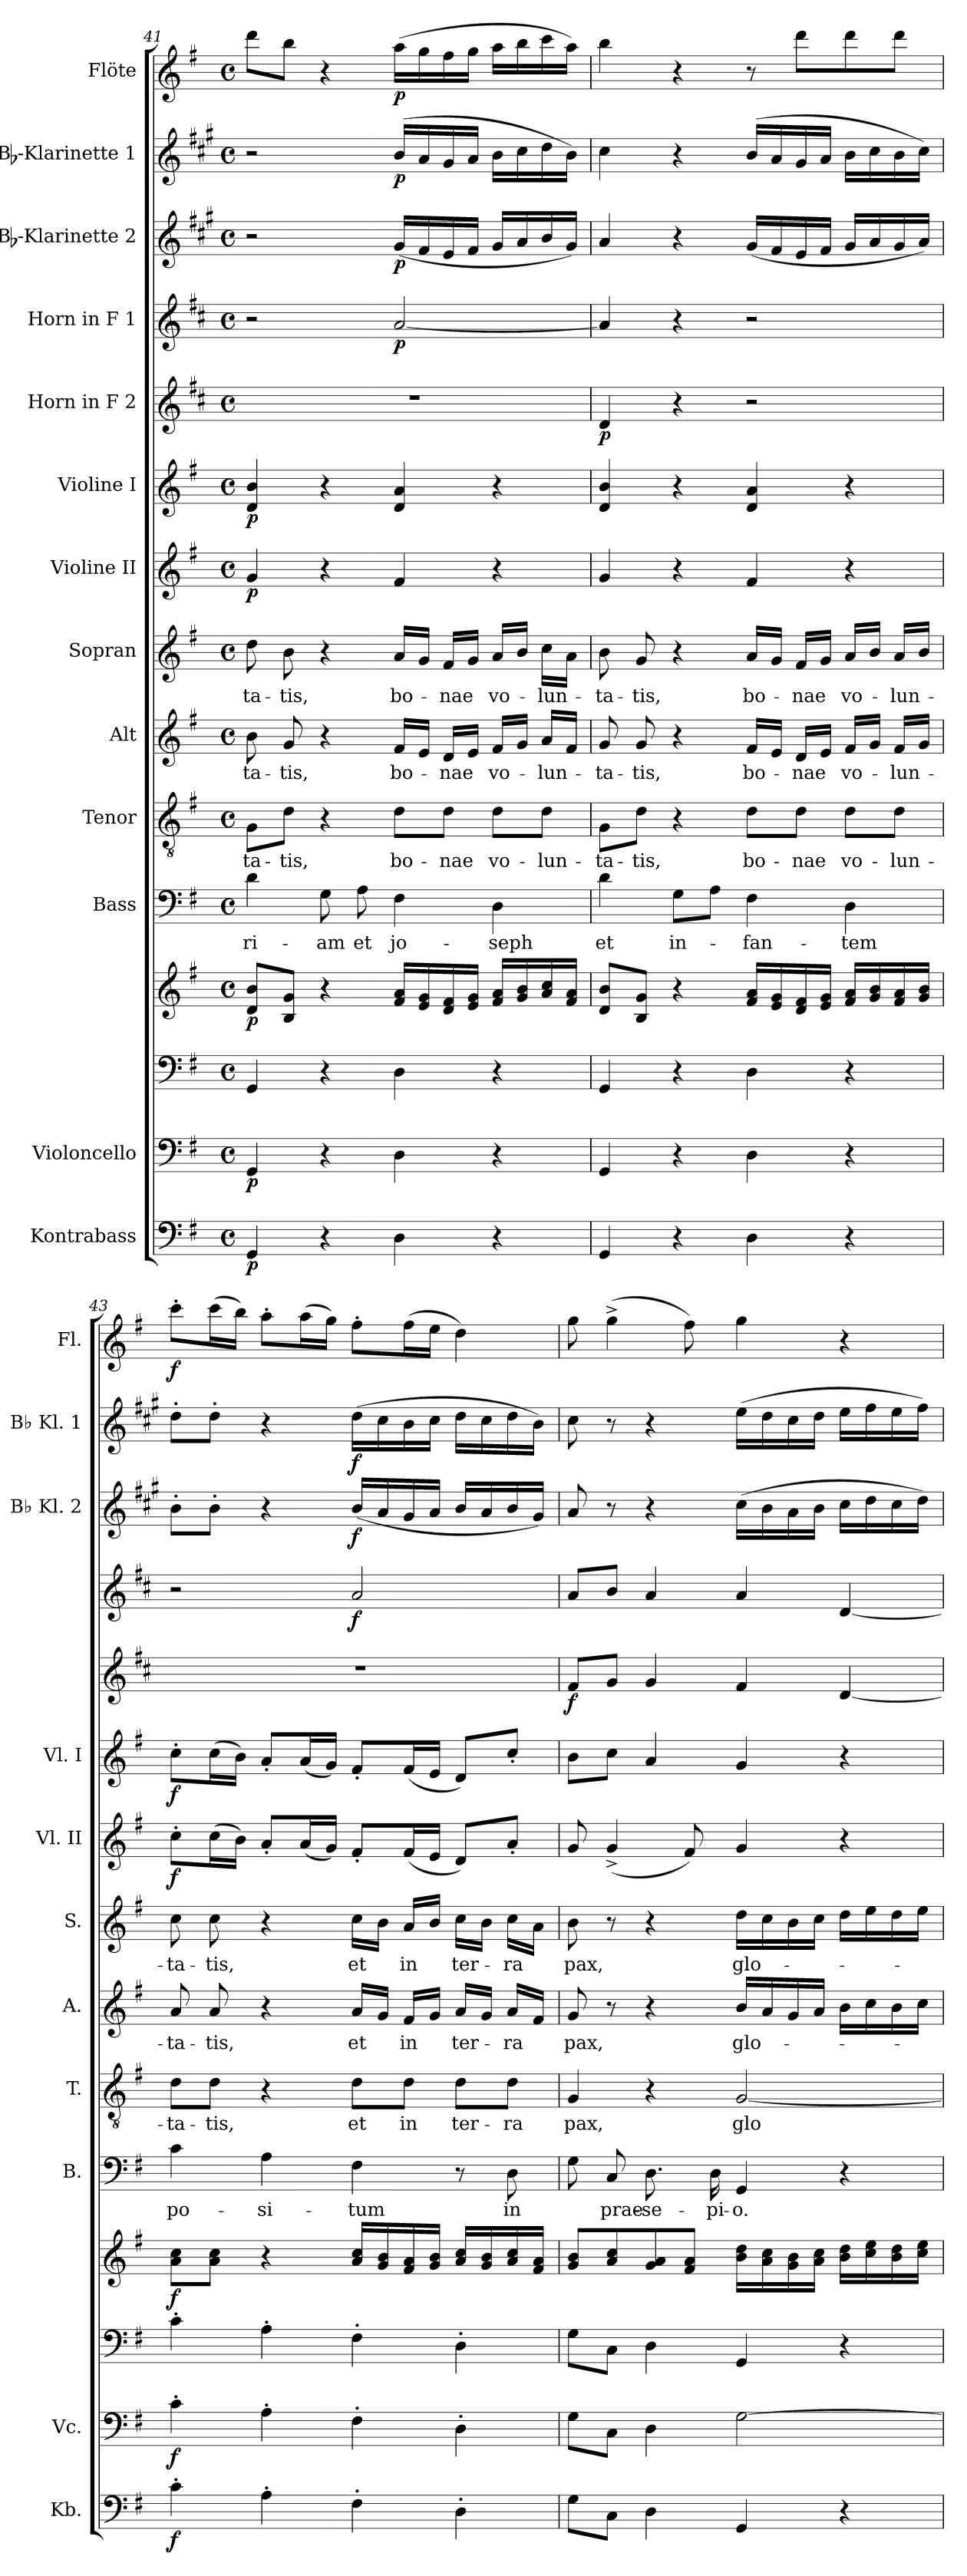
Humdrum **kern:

**kern	**dynam	**kern	**dynam	**kern	**kern	**dynam	**kern	**text	**kern	**text	**kern	**text	**kern	**text	**kern	**dynam	**kern	**dynam	**kern	**dynam	**kern	**dynam	**kern	**dynam	**kern	**dynam	**kern	**dynam
*part14	*part14	*part13	*part13	*part12	*part12	*part12	*part11	*part11	*part10	*part10	*part9	*part9	*part8	*part8	*part7	*part7	*part6	*part6	*part5	*part5	*part4	*part4	*part3	*part3	*part2	*part2	*part1	*part1
*staff15	*staff15	*staff14	*staff14	*staff13	*staff12	*staff12/13	*staff11	*staff11	*staff10	*staff10	*staff9	*staff9	*staff8	*staff8	*staff7	*staff7	*staff6	*staff6	*staff5	*staff5	*staff4	*staff4	*staff3	*staff3	*staff2	*staff2	*staff1	*staff1
*I"Kontrabass	*	*I"Violoncello	*	*	*	*	*I"Bass	*	*I"Tenor	*	*I"Alt	*	*I"Sopran	*	*I"Violine II	*	*I"Violine I	*	*I"Horn in F 2	*	*I"Horn in F 1	*	*I"Bb-Klarinette 2	*	*I"Bb-Klarinette 1	*	*I"Flöte	*
*I'Kb.	*	*I'Vc.	*	*	*	*	*I'B.	*	*I'T.	*	*I'A.	*	*I'S.	*	*I'Vl. II	*	*I'Vl. I	*	*	*	*	*	*I'Bb Kl. 2	*	*I'Bb Kl. 1	*	*I'Fl.	*
*clefF4	*	*clefF4	*	*clefF4	*clefG2	*	*clefF4	*	*clefGv2	*	*clefG2	*	*clefG2	*	*clefG2	*	*clefG2	*	*clefG2	*	*clefG2	*	*clefG2	*	*clefG2	*	*clefG2	*
*ITrd7c12	*	*	*	*	*	*	*	*	*	*	*	*	*	*	*	*	*	*	*ITrd4c7	*	*ITrd4c7	*	*ITrd1c2	*	*ITrd1c2	*	*	*
*k[f#]	*	*k[f#]	*	*k[f#]	*k[f#]	*	*k[f#]	*	*k[f#]	*	*k[f#]	*	*k[f#]	*	*k[f#]	*	*k[f#]	*	*k[f#]	*	*k[f#]	*	*k[f#]	*	*k[f#]	*	*k[f#]	*
*G:	*	*G:	*	*G:	*G:	*	*G:	*	*G:	*	*G:	*	*G:	*	*G:	*	*G:	*	*G:	*	*G:	*	*G:	*	*G:	*	*G:	*
*M4/4	*	*M4/4	*	*M4/4	*M4/4	*	*M4/4	*	*M4/4	*	*M4/4	*	*M4/4	*	*M4/4	*	*M4/4	*	*M4/4	*	*M4/4	*	*M4/4	*	*M4/4	*	*M4/4	*
*met(c)	*	*met(c)	*	*met(c)	*met(c)	*	*met(c)	*	*met(c)	*	*met(c)	*	*met(c)	*	*met(c)	*	*met(c)	*	*met(c)	*	*met(c)	*	*met(c)	*	*met(c)	*	*met(c)	*
=41	=41	=41	=41	=41	=41	=41	=41	=41	=41	=41	=41	=41	=41	=41	=41	=41	=41	=41	=41	=41	=41	=41	=41	=41	=41	=41	=41	=41
!	!LO:DY:b	!	!LO:DY:b	!	!	!LO:DY:b	!	!LO:LY:b	!	!LO:LY:b	!	!LO:LY:b	!	!LO:LY:b	!	!LO:DY:b	!	!LO:DY:b	!	!	!	!	!	!	!	!	!	!
4GGG/	p	4GG/	p	4GG/	8d/ 8b/L	p	4d\	-ri-	8G\L	-ta-	8b\	-ta-	8dd\	-ta-	4g/	p	4d/ 4b/	p	1r	.	2r	.	2r	.	2r	.	8ddd\L	.
!	!	!	!	!	!	!	!	!	!	!LO:LY:b	!	!LO:LY:b	!	!LO:LY:b	!	!	!	!	!	!	!	!	!	!	!	!	!	!
.	.	.	.	.	8B/ 8g/J	.	.	.	8d\J	-tis,	8g/	-tis,	8b\	-tis,	.	.	.	.	.	.	.	.	.	.	.	.	8bb\J	.
!	!	!	!	!	!	!	!	!LO:LY:b	!	!	!	!	!	!	!	!	!	!	!	!	!	!	!	!	!	!	!	!
4r	.	4r	.	4r	4r	.	8G\	-am	4r	.	4r	.	4r	.	4r	.	4r	.	.	.	.	.	.	.	.	.	4r	.
!	!	!	!	!	!	!	!	!LO:LY:b	!	!	!	!	!	!	!	!	!	!	!	!	!	!	!	!	!	!	!	!
.	.	.	.	.	.	.	8A\	et	.	.	.	.	.	.	.	.	.	.	.	.	.	.	.	.	.	.	.	.
!	!	!	!	!	!	!	!	!LO:LY:b	!	!LO:LY:b	!	!LO:LY:b	!	!LO:LY:b	!	!	!	!	!	!	!	!LO:DY:b	!	!LO:DY:b	!	!LO:DY:b	!	!LO:DY:b
4DD\	.	4D\	.	4D\	16f#/ 16a/LL	.	4F#\	jo-	8d\L	bo-	16f#/LL	bo-	16a/LL	bo-	4f#/	.	4d/ 4a/	.	.	.	[2d/	p	(<16f#/LL	p	(>16a/LL	p	(>16aa\LL	p
.	.	.	.	.	16e/ 16g/	.	.	.	.	.	16e/JJ	.	16g/JJ	.	.	.	.	.	.	.	.	.	16e/	.	16g/	.	16gg\	.
!	!	!	!	!	!	!	!	!	!	!LO:LY:b	!	!LO:LY:b	!	!LO:LY:b	!	!	!	!	!	!	!	!	!	!	!	!	!	!
.	.	.	.	.	16d/ 16f#/	.	.	.	8d\J	-nae	16d/LL	-nae	16f#/LL	-nae	.	.	.	.	.	.	.	.	16d/	.	16f#/	.	16ff#\	.
.	.	.	.	.	16e/ 16g/JJ	.	.	.	.	.	16e/JJ	.	16g/JJ	.	.	.	.	.	.	.	.	.	16e/JJ	.	16g/JJ	.	16gg\JJ	.
!	!	!	!	!	!	!	!	!LO:LY:b	!	!LO:LY:b	!	!LO:LY:b	!	!LO:LY:b	!	!	!	!	!	!	!	!	!	!	!	!	!	!
4r	.	4r	.	4r	16f#/ 16a/LL	.	4D\	-seph	8d\L	vo-	16f#/LL	vo-	16a/LL	vo-	4r	.	4r	.	.	.	.	.	16f#/LL	.	16a\LL	.	16aa\LL	.
.	.	.	.	.	16g/ 16b/	.	.	.	.	.	16g/JJ	.	16b/JJ	.	.	.	.	.	.	.	.	.	16g/	.	16b\	.	16bb\	.
!	!	!	!	!	!	!	!	!	!	!LO:LY:b	!	!LO:LY:b	!	!LO:LY:b	!	!	!	!	!	!	!	!	!	!	!	!	!	!
.	.	.	.	.	16a/ 16cc/	.	.	.	8d\J	-lun-	16a/LL	-lun-	16cc\LL	-lun-	.	.	.	.	.	.	.	.	16a/	.	16cc\	.	16ccc\	.
.	.	.	.	.	16f#/ 16a/JJ	.	.	.	.	.	16f#/JJ	.	16a\JJ	.	.	.	.	.	.	.	.	.	16f#/JJ)	.	16a\JJ)	.	16aa\JJ)	.
=42	=42	=42	=42	=42	=42	=42	=42	=42	=42	=42	=42	=42	=42	=42	=42	=42	=42	=42	=42	=42	=42	=42	=42	=42	=42	=42	=42	=42
!	!	!	!	!	!	!	!	!LO:LY:b	!	!LO:LY:b	!	!LO:LY:b	!	!LO:LY:b	!	!	!	!	!	!LO:DY:b	!	!	!	!	!	!	!	!
4GGG/	.	4GG/	.	4GG/	8d/ 8b/L	.	4d\	et	8G\L	-ta-	8g/	-ta-	8b\	-ta-	4g/	.	4d/ 4b/	.	4G/	p	4d/]	.	4g/	.	4b\	.	4bb\	.
!	!	!	!	!	!	!	!	!	!	!LO:LY:b	!	!LO:LY:b	!	!LO:LY:b	!	!	!	!	!	!	!	!	!	!	!	!	!	!
.	.	.	.	.	8B/ 8g/J	.	.	.	8d\J	-tis,	8g/	-tis,	8g/	-tis,	.	.	.	.	.	.	.	.	.	.	.	.	.	.
!	!	!	!	!	!	!	!	!LO:LY:b	!	!	!	!	!	!	!	!	!	!	!	!	!	!	!	!	!	!	!	!
4r	.	4r	.	4r	4r	.	8G\L	in-	4r	.	4r	.	4r	.	4r	.	4r	.	4r	.	4r	.	4r	.	4r	.	4r	.
.	.	.	.	.	.	.	8A\J	.	.	.	.	.	.	.	.	.	.	.	.	.	.	.	.	.	.	.	.	.
!	!	!	!	!	!	!	!	!LO:LY:b	!	!LO:LY:b	!	!LO:LY:b	!	!LO:LY:b	!	!	!	!	!	!	!	!	!	!	!	!	!	!
4DD\	.	4D\	.	4D\	16f#/ 16a/LL	.	4F#\	-fan-	8d\L	bo-	16f#/LL	bo-	16a/LL	bo-	4f#/	.	4d/ 4a/	.	2r	.	2r	.	(<16f#/LL	.	(>16a/LL	.	8r	.
.	.	.	.	.	16e/ 16g/	.	.	.	.	.	16e/JJ	.	16g/JJ	.	.	.	.	.	.	.	.	.	16e/	.	16g/	.	.	.
!	!	!	!	!	!	!	!	!	!	!LO:LY:b	!	!LO:LY:b	!	!LO:LY:b	!	!	!	!	!	!	!	!	!	!	!	!	!	!
.	.	.	.	.	16d/ 16f#/	.	.	.	8d\J	-nae	16d/LL	-nae	16f#/LL	-nae	.	.	.	.	.	.	.	.	16d/	.	16f#/	.	8ddd\L	.
.	.	.	.	.	16e/ 16g/JJ	.	.	.	.	.	16e/JJ	.	16g/JJ	.	.	.	.	.	.	.	.	.	16e/JJ	.	16g/JJ	.	.	.
!	!	!	!	!	!	!	!	!LO:LY:b	!	!LO:LY:b	!	!LO:LY:b	!	!LO:LY:b	!	!	!	!	!	!	!	!	!	!	!	!	!	!
4r	.	4r	.	4r	16f#/ 16a/LL	.	4D\	-tem	8d\L	vo-	16f#/LL	vo-	16a/LL	vo-	4r	.	4r	.	.	.	.	.	16f#/LL	.	16a\LL	.	8ddd\	.
.	.	.	.	.	16g/ 16b/	.	.	.	.	.	16g/JJ	.	16b/JJ	.	.	.	.	.	.	.	.	.	16g/	.	16b\	.	.	.
!	!	!	!	!	!	!	!	!	!	!LO:LY:b	!	!LO:LY:b	!	!LO:LY:b	!	!	!	!	!	!	!	!	!	!	!	!	!	!
.	.	.	.	.	16f#/ 16a/	.	.	.	8d\J	-lun-	16f#/LL	-lun-	16a/LL	-lun-	.	.	.	.	.	.	.	.	16f#/	.	16a\	.	8ddd\J	.
.	.	.	.	.	16g/ 16b/JJ	.	.	.	.	.	16g/JJ	.	16b/JJ	.	.	.	.	.	.	.	.	.	16g/JJ)	.	16b\JJ)	.	.	.
!!LO:PB:g=z
=43	=43	=43	=43	=43	=43	=43	=43	=43	=43	=43	=43	=43	=43	=43	=43	=43	=43	=43	=43	=43	=43	=43	=43	=43	=43	=43	=43	=43
!	!LO:DY:b	!	!LO:DY:b	!	!	!LO:DY:b	!	!LO:LY:b	!	!LO:LY:b	!	!LO:LY:b	!	!LO:LY:b	!	!LO:DY:b	!	!LO:DY:b	!	!	!	!	!	!	!	!	!	!LO:DY:b
4C'>\	f	4c'>\	f	4c'>\	8a\ 8cc\L	f	4c\	po-	8d\L	-ta-	8a/	-ta-	8cc\	-ta-	8cc'>\L	f	8cc'>\L	f	1r	.	2r	.	8a'>\L	.	8cc'>\L	.	8ccc'>\L	f
!	!	!	!	!	!	!	!	!	!	!LO:LY:b	!	!LO:LY:b	!	!LO:LY:b	!	!	!	!	!	!	!	!	!	!	!	!	!	!
.	.	.	.	.	8a\ 8cc\J	.	.	.	8d\J	-tis,	8a/	-tis,	8cc\	-tis,	(>16cc\L	.	(>16cc\L	.	.	.	.	.	8a'>\J	.	8cc'>\J	.	(>16ccc\L	.
.	.	.	.	.	.	.	.	.	.	.	.	.	.	.	16b\JJ)	.	16b\JJ)	.	.	.	.	.	.	.	.	.	16bb\JJ)	.
!	!	!	!	!	!	!	!	!LO:LY:b	!	!	!	!	!	!	!	!	!	!	!	!	!	!	!	!	!	!	!	!
4AA'>\	.	4A'>\	.	4A'>\	4r	.	4A\	-si-	4r	.	4r	.	4r	.	8a'</L	.	8a'</L	.	.	.	.	.	4r	.	4r	.	8aa'>\L	.
.	.	.	.	.	.	.	.	.	.	.	.	.	.	.	(<16a/L	.	(<16a/L	.	.	.	.	.	.	.	.	.	(>16aa\L	.
.	.	.	.	.	.	.	.	.	.	.	.	.	.	.	16g/JJ)	.	16g/JJ)	.	.	.	.	.	.	.	.	.	16gg\JJ)	.
!	!	!	!	!	!	!	!	!LO:LY:b	!	!LO:LY:b	!	!LO:LY:b	!	!LO:LY:b	!	!	!	!	!	!	!	!LO:DY:b	!	!LO:DY:b	!	!LO:DY:b	!	!
4FF#'>\	.	4F#'>\	.	4F#'>\	16a/ 16cc/LL	.	4F#\	-tum	8d\L	et	16a/LL	et	16cc\LL	et	8f#'</L	.	8f#'</L	.	.	.	2d/	f	(<16a/LL	f	(>16cc\LL	f	8ff#'>\L	.
.	.	.	.	.	16g/ 16b/	.	.	.	.	.	16g/JJ	.	16b\JJ	.	.	.	.	.	.	.	.	.	16g/	.	16b\	.	.	.
!	!	!	!	!	!	!	!	!	!	!LO:LY:b	!	!LO:LY:b	!	!LO:LY:b	!	!	!	!	!	!	!	!	!	!	!	!	!	!
.	.	.	.	.	16f#/ 16a/	.	.	.	8d\J	in	16f#/LL	in	16a/LL	in	(<16f#/L	.	(<16f#/L	.	.	.	.	.	16f#/	.	16a\	.	(>16ff#\L	.
.	.	.	.	.	16g/ 16b/JJ	.	.	.	.	.	16g/JJ	.	16b/JJ	.	16e/JJ	.	16e/JJ	.	.	.	.	.	16g/JJ	.	16b\JJ	.	16ee\JJ	.
!	!	!	!	!	!	!	!	!	!	!LO:LY:b	!	!LO:LY:b	!	!LO:LY:b	!	!	!	!	!	!	!	!	!	!	!	!	!	!
4DD'>\	.	4D'>\	.	4D'>\	16a/ 16cc/LL	.	8r	.	8d\L	ter-	16a/LL	ter-	16cc\LL	ter-	8d/L)	.	8d/L)	.	.	.	.	.	16a/LL	.	16cc\LL	.	4dd\)	.
.	.	.	.	.	16g/ 16b/	.	.	.	.	.	16g/JJ	.	16b\JJ	.	.	.	.	.	.	.	.	.	16g/	.	16b\	.	.	.
!	!	!	!	!	!	!	!	!LO:LY:b	!	!LO:LY:b	!	!LO:LY:b	!	!LO:LY:b	!	!	!	!	!	!	!	!	!	!	!	!	!	!
.	.	.	.	.	16a/ 16cc/	.	8D\	in	8d\J	-ra	16a/LL	-ra	16cc\LL	-ra	8a'</J	.	8cc'</J	.	.	.	.	.	16a/	.	16cc\	.	.	.
.	.	.	.	.	16f#/ 16a/JJ	.	.	.	.	.	16f#/JJ	.	16a\JJ	.	.	.	.	.	.	.	.	.	16f#/JJ)	.	16a\JJ)	.	.	.
=44	=44	=44	=44	=44	=44	=44	=44	=44	=44	=44	=44	=44	=44	=44	=44	=44	=44	=44	=44	=44	=44	=44	=44	=44	=44	=44	=44	=44
!	!	!	!	!	!	!	!	!	!	!LO:LY:b	!	!LO:LY:b	!	!LO:LY:b	!	!	!	!	!	!LO:DY:b	!	!	!	!	!	!	!	!
8GG\L	.	8G\L	.	8G\L	8g/ 8b/L	.	8G\	.	4G/	pax,	8g/	pax,	8b\	pax,	8g/	.	8b\L	.	8B/L	f	8d/L	.	8g/	.	8b\	.	8gg\	.
!	!	!	!	!	!	!	!	!LO:LY:b	!	!	!	!	!	!	!	!	!	!	!	!	!	!	!	!	!	!	!	!
8CC\J	.	8C\J	.	8C\J	8a/ 8cc/	.	8C/	prae-	.	.	8r	.	8r	.	(<4g^</	.	8cc\J	.	8c/J	.	8e/J	.	8r	.	8r	.	(>4gg^>\	.
!	!	!	!	!	!	!	!	!LO:LY:b	!	!	!	!	!	!	!	!	!	!	!	!	!	!	!	!	!	!	!	!
4DD\	.	4D\	.	4D\	8g/ 8a/	.	8.D\	-se-	4r	.	4r	.	4r	.	.	.	4a/	.	4c/	.	4d/	.	4r	.	4r	.	.	.
.	.	.	.	.	8f#/ 8a/J	.	.	.	.	.	.	.	.	.	8f#/)	.	.	.	.	.	.	.	.	.	.	.	8ff#\)	.
!	!	!	!	!	!	!	!	!LO:LY:b	!	!	!	!	!	!	!	!	!	!	!	!	!	!	!	!	!	!	!	!
.	.	.	.	.	.	.	16D\	-pi-	.	.	.	.	.	.	.	.	.	.	.	.	.	.	.	.	.	.	.	.
!	!	!	!	!	!	!	!	!LO:LY:b	!	!LO:LY:b	!	!LO:LY:b	!	!LO:LY:b	!	!	!	!	!	!	!	!	!	!	!	!	!	!
4GGG/	.	[2G\	.	4GG/	16b\ 16dd\LL	.	4GG/	-o.	[2G/	glo-	16b/LL	glo-	16dd\LL	glo-	4g/	.	4g/	.	4B/	.	4d/	.	(>16b\LL	.	(>16dd\LL	.	4gg\	.
.	.	.	.	.	16a\ 16cc\	.	.	.	.	.	16a/	.	16cc\	.	.	.	.	.	.	.	.	.	16a\	.	16cc\	.	.	.
.	.	.	.	.	16g\ 16b\	.	.	.	.	.	16g/	.	16b\	.	.	.	.	.	.	.	.	.	16g\	.	16b\	.	.	.
.	.	.	.	.	16a\ 16cc\JJ	.	.	.	.	.	16a/JJ	.	16cc\JJ	.	.	.	.	.	.	.	.	.	16a\JJ	.	16cc\JJ	.	.	.
4r	.	.	.	4r	16b\ 16dd\LL	.	4r	.	.	.	16b\LL	.	16dd\LL	.	4r	.	4r	.	[4G/	.	[4G/	.	16b\LL	.	16dd\LL	.	4r	.
.	.	.	.	.	16cc\ 16ee\	.	.	.	.	.	16cc\	.	16ee\	.	.	.	.	.	.	.	.	.	16cc\	.	16ee\	.	.	.
.	.	.	.	.	16b\ 16dd\	.	.	.	.	.	16b\	.	16dd\	.	.	.	.	.	.	.	.	.	16b\	.	16dd\	.	.	.
.	.	.	.	.	16cc\ 16ee\JJ	.	.	.	.	.	16cc\JJ	.	16ee\JJ	.	.	.	.	.	.	.	.	.	16cc\JJ)	.	16ee\JJ)	.	.	.
=	=	=	=	=	=	=	=	=	=	=	=	=	=	=	=	=	=	=	=	=	=	=	=	=	=	=	=	=
*-	*-	*-	*-	*-	*-	*-	*-	*-	*-	*-	*-	*-	*-	*-	*-	*-	*-	*-	*-	*-	*-	*-	*-	*-	*-	*-	*-	*-
